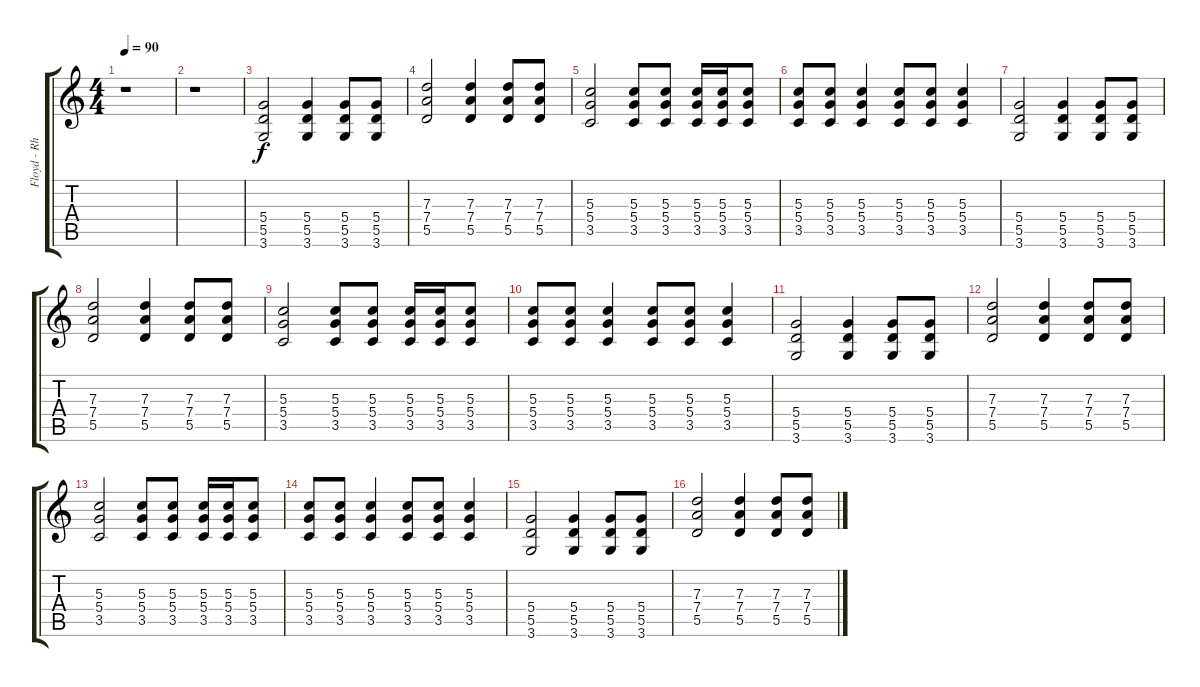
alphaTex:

\track ("Floyd - Rhythm Guitar 2" "Floyd - Rh") {instrument distortionguitar}
\staff {score tabs}
\tuning (E4 B3 G3 D3 A2 E2) {hide}
\ts (4 4)
\tempo 90
\clef g2
\ks c
r.1{dy f} |
r.1 |
(5.4 5.5 3.6).2 (5.4 5.5 3.6).4 (5.4 5.5 3.6).8 (5.4 5.5 3.6).8 |
(7.3 7.4 5.5).2 (7.3 7.4 5.5).4 (7.3 7.4 5.5).8 (7.3 7.4 5.5).8 |
(5.3 5.4 3.5).2 (5.3 5.4 3.5).8 (5.3 5.4 3.5).8 (5.3 5.4 3.5).16 (5.3 5.4 3.5).16 (5.3 5.4 3.5).8 |
(5.3 5.4 3.5).8 (5.3 5.4 3.5).8 (5.3 5.4 3.5).4 (5.3 5.4 3.5).8 (5.3 5.4 3.5).8 (5.3 5.4 3.5).4 |
(5.4 5.5 3.6).2 (5.4 5.5 3.6).4 (5.4 5.5 3.6).8 (5.4 5.5 3.6).8 |
(7.3 7.4 5.5).2 (7.3 7.4 5.5).4 (7.3 7.4 5.5).8 (7.3 7.4 5.5).8 |
(5.3 5.4 3.5).2 (5.3 5.4 3.5).8 (5.3 5.4 3.5).8 (5.3 5.4 3.5).16 (5.3 5.4 3.5).16 (5.3 5.4 3.5).8 |
(5.3 5.4 3.5).8 (5.3 5.4 3.5).8 (5.3 5.4 3.5).4 (5.3 5.4 3.5).8 (5.3 5.4 3.5).8 (5.3 5.4 3.5).4 |
(5.4 5.5 3.6).2 (5.4 5.5 3.6).4 (5.4 5.5 3.6).8 (5.4 5.5 3.6).8 |
(7.3 7.4 5.5).2 (7.3 7.4 5.5).4 (7.3 7.4 5.5).8 (7.3 7.4 5.5).8 |
(5.3 5.4 3.5).2 (5.3 5.4 3.5).8 (5.3 5.4 3.5).8 (5.3 5.4 3.5).16 (5.3 5.4 3.5).16 (5.3 5.4 3.5).8 |
(5.3 5.4 3.5).8 (5.3 5.4 3.5).8 (5.3 5.4 3.5).4 (5.3 5.4 3.5).8 (5.3 5.4 3.5).8 (5.3 5.4 3.5).4 |
(5.4 5.5 3.6).2 (5.4 5.5 3.6).4 (5.4 5.5 3.6).8 (5.4 5.5 3.6).8 |
(7.3 7.4 5.5).2 (7.3 7.4 5.5).4 (7.3 7.4 5.5).8 (7.3 7.4 5.5).8
